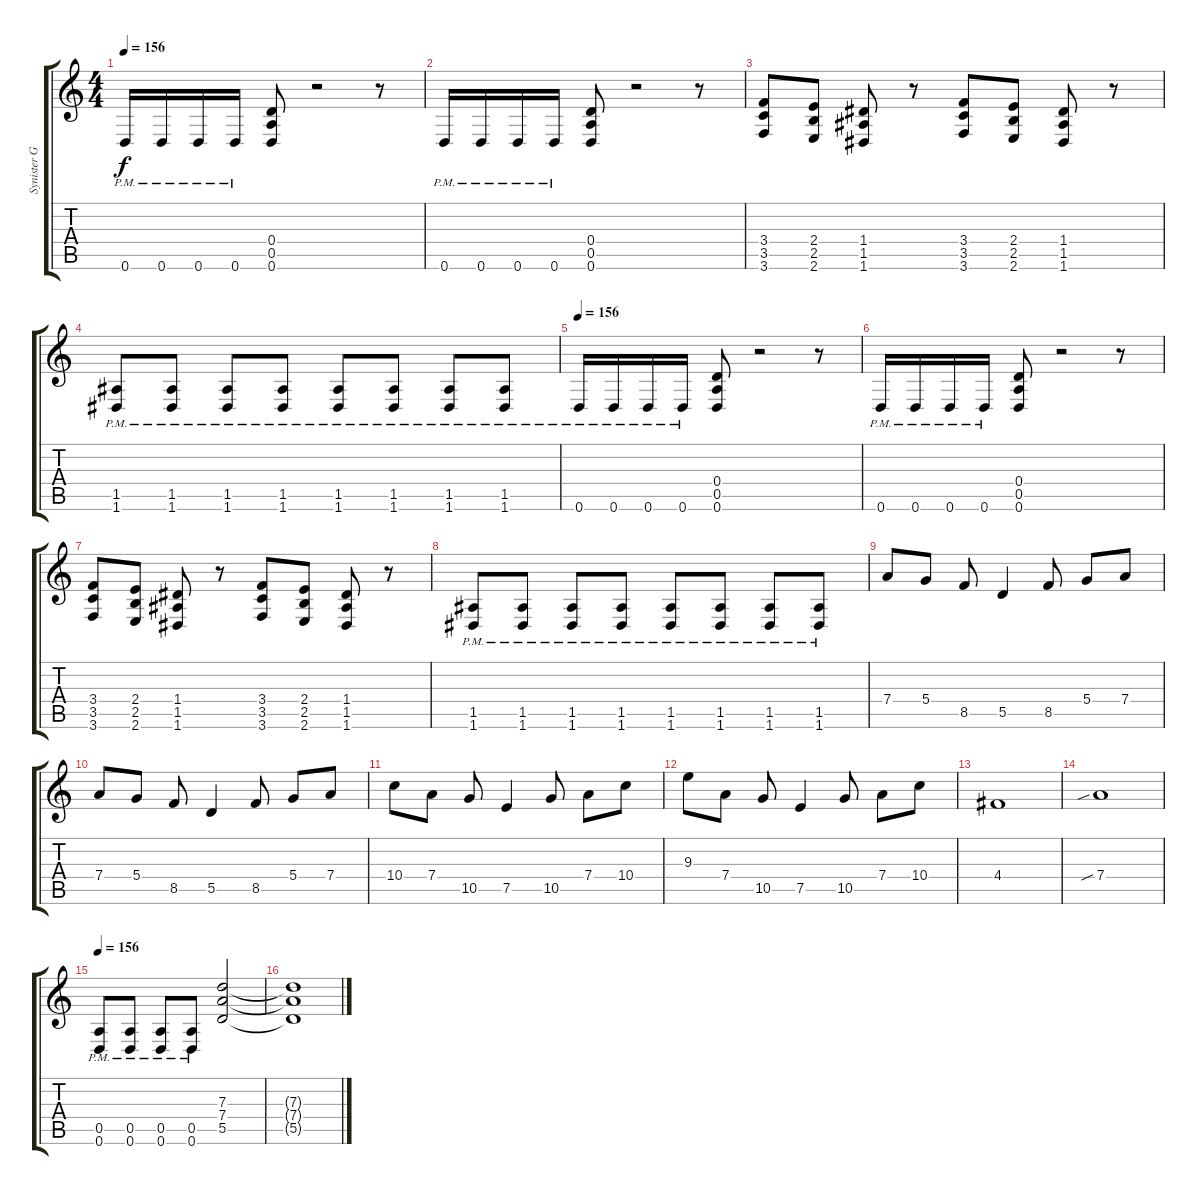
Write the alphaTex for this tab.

\track ("Synister Gates" "Synister G") {instrument acousticguitarsteel}
\staff {score tabs}
\tuning (E4 B3 G3 D3 A2 D2) {hide}
\ts (4 4)
\tempo 156
\clef g2
\ks c
0.6{pm}.16{dy f} 0.6{pm}.16 0.6{pm}.16 0.6{pm}.16 (0.4 0.5 0.6).8 r.2 r.8 |
0.6{pm}.16 0.6{pm}.16 0.6{pm}.16 0.6{pm}.16 (0.4 0.5 0.6).8 r.2 r.8 |
(3.4 3.5 3.6).8 (2.4 2.5 2.6).8 (1.4 1.5 1.6).8 r.8 (3.4 3.5 3.6).8 (2.4 2.5 2.6).8 (1.4 1.5 1.6).8 r.8 |
(1.5{pm} 1.6{pm}).8 (1.5{pm} 1.6{pm}).8 (1.5{pm} 1.6{pm}).8 (1.5{pm} 1.6{pm}).8 (1.5{pm} 1.6{pm}).8 (1.5{pm} 1.6{pm}).8 (1.5{pm} 1.6{pm}).8 (1.5{pm} 1.6{pm}).8 |
\tempo 156
0.6{pm}.16 0.6{pm}.16 0.6{pm}.16 0.6{pm}.16 (0.4 0.5 0.6).8 r.2 r.8 |
0.6{pm}.16 0.6{pm}.16 0.6{pm}.16 0.6{pm}.16 (0.4 0.5 0.6).8 r.2 r.8 |
(3.4 3.5 3.6).8 (2.4 2.5 2.6).8 (1.4 1.5 1.6).8 r.8 (3.4 3.5 3.6).8 (2.4 2.5 2.6).8 (1.4 1.5 1.6).8 r.8 |
(1.5{pm} 1.6{pm}).8 (1.5{pm} 1.6{pm}).8 (1.5{pm} 1.6{pm}).8 (1.5{pm} 1.6{pm}).8 (1.5{pm} 1.6{pm}).8 (1.5{pm} 1.6{pm}).8 (1.5{pm} 1.6{pm}).8 (1.5{pm} 1.6{pm}).8 |
7.4.8 5.4.8 8.5.8 5.5.4 8.5.8 5.4.8 7.4.8 |
7.4.8 5.4.8 8.5.8 5.5.4 8.5.8 5.4.8 7.4.8 |
10.4.8 7.4.8 10.5.8 7.5.4 10.5.8 7.4.8 10.4.8 |
9.3.8 7.4.8 10.5.8 7.5.4 10.5.8 7.4.8 10.4.8 |
4.4.1 |
7.4{sib}.1 |
\tempo 156
(0.5{pm} 0.6{pm}).8{volume 16 instrument distortionguitar} (0.5{pm} 0.6{pm}).8 (0.5{pm} 0.6{pm}).8 (0.5{pm} 0.6{pm}).8 (7.3 7.4 5.5).2 |
(7.3{t} 7.4{t} 5.5{t}).1
